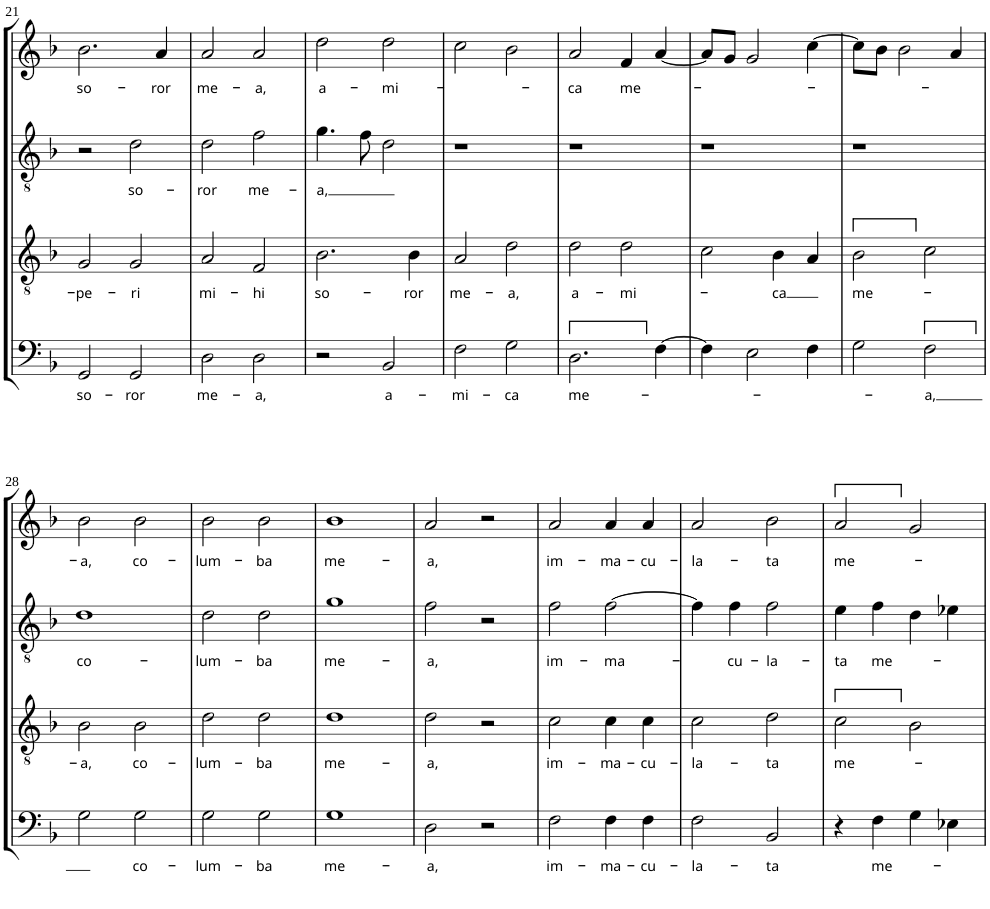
**kern	**text	**kern	**text	**kern	**text	**kern	**text
*part4	*part4	*part3	*part3	*part2	*part2	*part1	*part1
*staff4	*staff4	*staff3	*staff3	*staff2	*staff2	*staff1	*staff1
*I"Bassus	*	*I"Tenor	*	*I"Altus	*	*I"Cantus	*
!!LO:PB:g=z
*clefF4	*	*clefGv2	*	*clefGv2	*	*clefG2	*
*k[b-]	*	*k[b-]	*	*k[b-]	*	*k[b-]	*
*d:	*	*d:	*	*d:	*	*d:	*
*M2/2	*	*M2/2	*	*M2/2	*	*M2/2	*
*met(c|)	*	*met(c|)	*	*met(c|)	*	*met(c|)	*
=21	=21	=21	=21	=21	=21	=21	=21
!	!LO:LY:b	!	!LO:LY:b	!	!	!	!LO:LY:b
2GG/	so-	2G/	-pe-	2r	.	2.b-\	so-
!	!LO:LY:b	!	!LO:LY:b	!	!LO:LY:b	!	!
2GG/	-ror	2G/	-ri	2d\	so-	.	.
!	!	!	!	!	!	!	!LO:LY:b
.	.	.	.	.	.	4a/	-ror
=22	=22	=22	=22	=22	=22	=22	=22
!	!LO:LY:b	!	!LO:LY:b	!	!LO:LY:b	!	!LO:LY:b
2D\	me-	2A/	mi-	2d\	-ror	2a/	me-
!	!LO:LY:b	!	!LO:LY:b	!	!LO:LY:b	!	!LO:LY:b
2D\	-a,	2F/	-hi	2f\	me-	2a/	-a,
=23	=23	=23	=23	=23	=23	=23	=23
!	!	!	!LO:LY:b	!	!LO:LY:b	!	!LO:LY:b
2r	.	2.B-\	so-	4.g\	-a,	2dd\	a-
.	.	.	.	8f\	.	.	.
!	!LO:LY:b	!	!	!	!	!	!LO:LY:b
2BB-/	a-	.	.	2d\	.	2dd\	-mi-
!	!	!	!LO:LY:b	!	!	!	!
.	.	4B-\	-ror	.	.	.	.
=24	=24	=24	=24	=24	=24	=24	=24
!	!LO:LY:b	!	!LO:LY:b	!	!	!	!
2F\	-mi-	2A/	me-	1r	.	2cc\	.
!	!LO:LY:b	!	!LO:LY:b	!	!	!	!
2G\	-ca	2d\	-a,	.	.	2b-\	.
=25	=25	=25	=25	=25	=25	=25	=25
!	!LO:LY:b	!	!LO:LY:b	!	!	!	!LO:LY:b
2.D\	me-	2d\	a-	1r	.	2a/	-ca
!	!	!	!LO:LY:b	!	!	!	!LO:LY:b
.	.	2d\	-mi-	.	.	4f/	me-
[4F\	.	.	.	.	.	[4a/	.
=26	=26	=26	=26	=26	=26	=26	=26
4F\]	.	2c\	.	1r	.	8a/L]	.
.	.	.	.	.	.	8g/J	.
2E\	.	.	.	.	.	2g/	.
!	!	!	!LO:LY:b	!	!	!	!
.	.	4B-\	-ca	.	.	.	.
4F\	.	4A/	.	.	.	[4cc\	.
=27	=27	=27	=27	=27	=27	=27	=27
!	!	!	!LO:LY:b	!	!	!	!
2G\	.	2B-\	me-	1r	.	8cc\L]	.
.	.	.	.	.	.	8b-\J	.
.	.	.	.	.	.	2b-\	.
!	!LO:LY:b	!	!	!	!	!	!
2F\	-a,	2c\	.	.	.	.	.
.	.	.	.	.	.	4a/	.
!!LO:LB:g=z
=28	=28	=28	=28	=28	=28	=28	=28
!	!	!	!LO:LY:b	!	!LO:LY:b	!	!LO:LY:b
2G\	.	2B-\	-a,	1d	co-	2b-\	-a,
!	!LO:LY:b	!	!LO:LY:b	!	!	!	!LO:LY:b
2G\	co-	2B-\	co-	.	.	2b-\	co-
=29	=29	=29	=29	=29	=29	=29	=29
!	!LO:LY:b	!	!LO:LY:b	!	!LO:LY:b	!	!LO:LY:b
2G\	-lum-	2d\	-lum-	2d\	-lum-	2b-\	-lum-
!	!LO:LY:b	!	!LO:LY:b	!	!LO:LY:b	!	!LO:LY:b
2G\	-ba	2d\	-ba	2d\	-ba	2b-\	-ba
=30	=30	=30	=30	=30	=30	=30	=30
!	!LO:LY:b	!	!LO:LY:b	!	!LO:LY:b	!	!LO:LY:b
1G	me-	1d	me-	1g	me-	1b-	me-
=31	=31	=31	=31	=31	=31	=31	=31
!	!LO:LY:b	!	!LO:LY:b	!	!LO:LY:b	!	!LO:LY:b
2D\	-a,	2d\	-a,	2f\	-a,	2a/	-a,
2r	.	2r	.	2r	.	2r	.
=32	=32	=32	=32	=32	=32	=32	=32
!	!LO:LY:b	!	!LO:LY:b	!	!LO:LY:b	!	!LO:LY:b
2F\	im-	2c\	im-	2f\	im-	2a/	im-
!	!LO:LY:b	!	!LO:LY:b	!	!LO:LY:b	!	!LO:LY:b
4F\	-ma-	4c\	-ma-	[2f\	-ma-	4a/	-ma-
!	!LO:LY:b	!	!LO:LY:b	!	!	!	!LO:LY:b
4F\	-cu-	4c\	-cu-	.	.	4a/	-cu-
=33	=33	=33	=33	=33	=33	=33	=33
!	!LO:LY:b	!	!LO:LY:b	!	!	!	!LO:LY:b
2F\	-la-	2c\	-la-	4f\]	.	2a/	-la-
!	!	!	!	!	!LO:LY:b	!	!
.	.	.	.	4f\	-cu-	.	.
!	!LO:LY:b	!	!LO:LY:b	!	!LO:LY:b	!	!LO:LY:b
2BB-/	-ta	2d\	-ta	2f\	-la-	2b-\	-ta
=34	=34	=34	=34	=34	=34	=34	=34
!	!	!	!LO:LY:b	!	!LO:LY:b	!	!LO:LY:b
4r	.	2c\	me-	4e\	-ta	2a/	me-
!	!LO:LY:b	!	!	!	!LO:LY:b	!	!
4F\	me-	.	.	4f\	me-	.	.
4G\	.	2B-\	.	4d\	.	2g/	.
4E-X\	.	.	.	4e-X\	.	.	.
=	=	=	=	=	=	=	=
*-	*-	*-	*-	*-	*-	*-	*-
